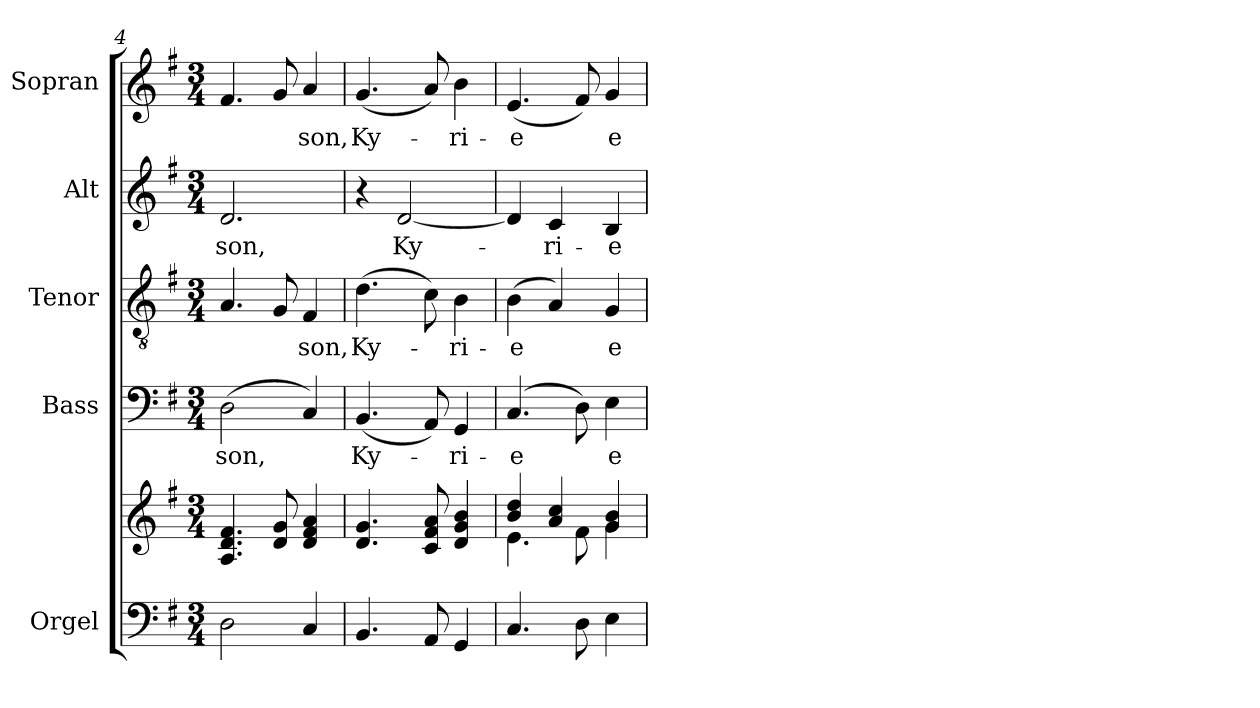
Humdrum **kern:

**kern	**kern	**kern	**text	**kern	**text	**kern	**text	**kern	**text
*part5	*part5	*part4	*part4	*part3	*part3	*part2	*part2	*part1	*part1
*staff6	*staff5	*staff4	*staff4	*staff3	*staff3	*staff2	*staff2	*staff1	*staff1
*I"Orgel	*	*I"Bass	*	*I"Tenor	*	*I"Alt	*	*I"Sopran	*
*I'Org.	*	*I'B.	*	*I'T.	*	*I'A.	*	*I'S.	*
*clefF4	*clefG2	*clefF4	*	*clefGv2	*	*clefG2	*	*clefG2	*
*k[f#]	*k[f#]	*k[f#]	*	*k[f#]	*	*k[f#]	*	*k[f#]	*
*G:	*G:	*G:	*	*G:	*	*G:	*	*G:	*
*M3/4	*M3/4	*M3/4	*	*M3/4	*	*M3/4	*	*M3/4	*
=4	=4	=4	=4	=4	=4	=4	=4	=4	=4
!	!	!	!LO:LY:b	!	!	!	!LO:LY:b	!	!
2D\	4.A/ 4.d/ 4.f#/	(>2D\	-son,	4.A/	.	2.d/	-son,	4.f#/	.
.	8d/ 8g/	.	.	8G/	.	.	.	8g/	.
!	!	!	!	!	!LO:LY:b	!	!	!	!LO:LY:b
4C/	4d/ 4f#/ 4a/	4C/)	.	4F#/	-son,	.	.	4a/	-son,
=5	=5	=5	=5	=5	=5	=5	=5	=5	=5
!	!	!	!LO:LY:b	!	!LO:LY:b	!	!	!	!LO:LY:b
4.BB/	4.d/ 4.g/	(<4.BB/	Ky-	(>4.d\	Ky-	4r	.	(<4.g/	Ky-
!	!	!	!	!	!	!	!LO:LY:b	!	!
.	.	.	.	.	.	[2d/	Ky-	.	.
8AA/	8c/ 8f#/ 8a/	8AA/)	.	8c\)	.	.	.	8a/)	.
!	!	!	!LO:LY:b	!	!LO:LY:b	!	!	!	!LO:LY:b
4GG/	4d/ 4g/ 4b/	4GG/	-ri-	4B\	-ri-	.	.	4b\	-ri-
=6	=6	=6	=6	=6	=6	=6	=6	=6	=6
*	*^	*	*	*	*	*	*	*	*
!	!	!	!	!LO:LY:b	!	!LO:LY:b	!	!	!	!LO:LY:b
4.C/	4b/ 4dd/	4.e\	(>4.C/	-e	(>4B\	-e	4d/]	.	(<4.e/	-e
!	!	!	!	!	!	!	!	!LO:LY:b	!	!
.	4a/ 4cc/	.	.	.	4A/)	.	4c/	-ri-	.	.
8D\	.	8f#\	8D\)	.	.	.	.	.	8f#/)	.
!	!	!	!	!LO:LY:b	!	!LO:LY:b	!	!LO:LY:b	!	!LO:LY:b
4E\	4g/ 4b/	4g\	4E\	e-	4G/	e-	4B/	-e	4g/	e-
*	*v	*v	*	*	*	*	*	*	*	*
=	=	=	=	=	=	=	=	=	=
*-	*-	*-	*-	*-	*-	*-	*-	*-	*-
